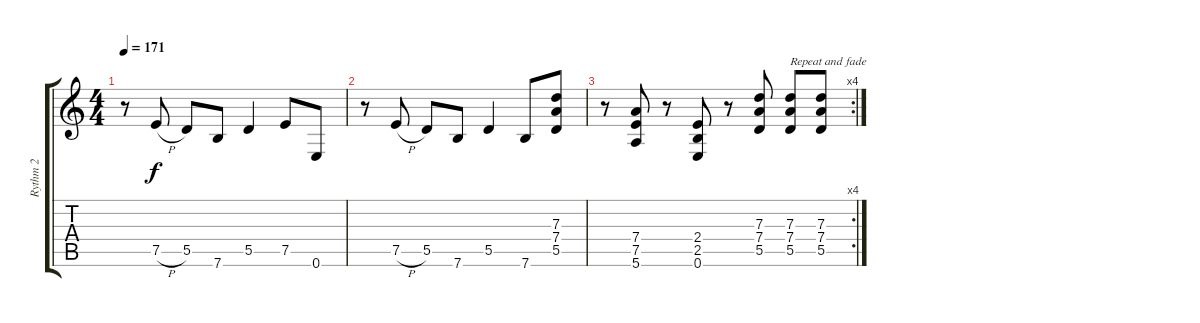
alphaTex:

\track ("Rythm 2" "Rythm 2") {instrument overdrivenguitar}
\staff {score tabs}
\tuning (E4 B3 G3 D3 A2 E2) {hide}
\ts (4 4)
\tempo 171
\clef g2
\ks c
r.8{dy f} 7.5{h}.8 5.5.8 7.6.8 5.5.4 7.5.8 0.6.8 |
r.8 7.5{h}.8 5.5.8 7.6.8 5.5.4 7.6.8 (7.3 7.4 5.5).8 |
\rc 4
r.8 (7.4 7.5 5.6).8 r.8 (2.4 2.5 0.6).8 r.8 (7.3 7.4 5.5).8 (7.3 7.4 5.5).8{txt "Repeat and fade"} (7.3 7.4 5.5).8
